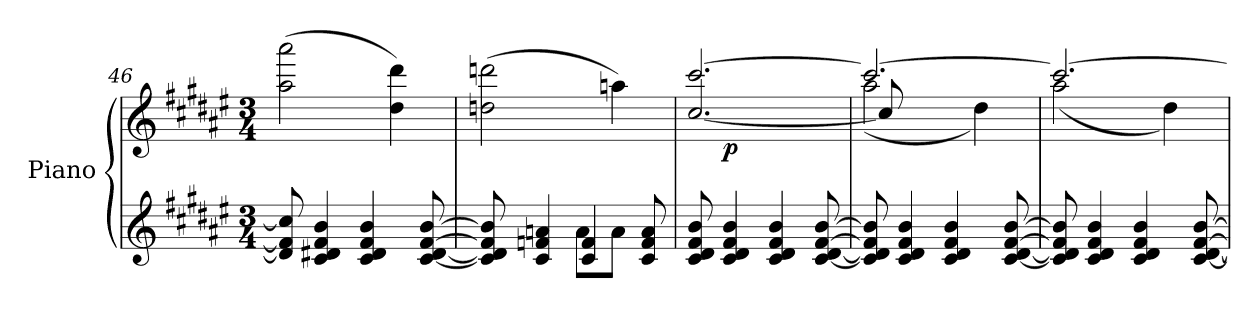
**kern	**kern	**dynam
*part1	*part1	*part1
*staff2	*staff1	*staff1/2
*I"Piano	*	*
*I'Pno.	*	*
*clefG2	*clefG2	*
*k[f#c#g#d#a#e#]	*k[f#c#g#d#a#e#]	*
*M3/4	*M3/4	*
=46	=46	=46
8d/] 8f#/] 8cc/]	(>2aa#\ 2aaa#\	.
4c#/ 4d#X/ 4f#/ 4b/	.	.
4c#/ 4d#/ 4f#/ 4b/	.	.
.	4dd#\ 4ddd#\)	.
[8c#/ [8d#/ [8f#/ [8b/	.	.
!!LO:LB:g=z
=47	=47	=47
*^	*	*
8c#/] 8d#/] 8f#/] 8b/]	4.ryy	(>(>2ddn\ 2dddn\	.
4c#/ 4fn/ 4an/	.	.	.
4c#/ 4f/	8a\L	.	.
.	8a\J)	4aan\)	.
8c#/ 8f/ 8a/	8ryy	.	.
*v	*v	*	*
=48	=48	=48
*	*^	*
*	*	*^	*
8c#/ 8d#/ 8f#/ 8b/	[2.ccc#/	[2.cc#/	8ryy	.
!	!	!	!	!LO:DY:b
4c#/ 4d#/ 4f#/ 4b/	.	.	2ryy	p
4c#/ 4d#/ 4f#/ 4b/	.	.	.	.
[8c#/ [8d#/ [8f#/ [8b/	.	.	8ryy	.
=49	=49	=49	=49	=49
8c#/] 8d#/] 8f#/] 8b/]	2.ccc#/_	(<2aa#\	8cc#/]	.
4c#/ 4d#/ 4f#/ 4b/	.	.	2ryy	.
4c#/ 4d#/ 4f#/ 4b/	.	.	.	.
.	.	4dd#\)	.	.
[8c#/ [8d#/ [8f#/ [8b/	.	.	8ryy	.
*	*	*v	*v	*
=50	=50	=50	=50
8c#/] 8d#/] 8f#/] 8b/]	2.ccc#/_	(<2aa#\	.
4c#/ 4d#/ 4f#/ 4b/	.	.	.
4c#/ 4d#/ 4f#/ 4b/	.	.	.
.	.	4dd#\)	.
[8c#/ [8d#/ [8f#/ [8b/	.	.	.
*	*v	*v	*
=	=	=
*-	*-	*-
